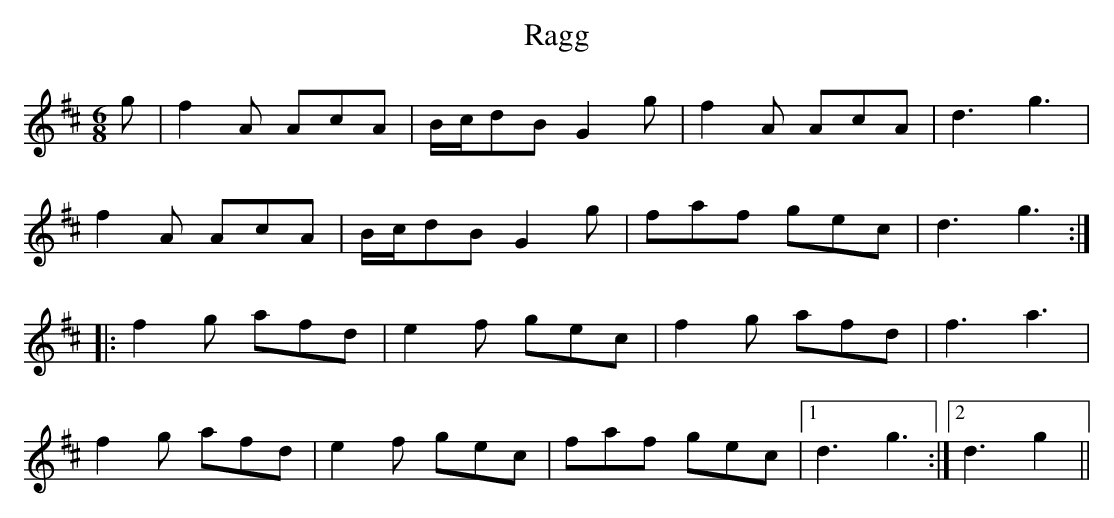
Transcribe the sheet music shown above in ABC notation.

X:1
T:Ragg
M:6/8
L:1/8
K:D
g|f2A AcA|B/c/dB G2g|f2A AcA|d3 g3|
f2A AcA|B/c/dBG2g|faf gec|d3 g3:|
|:f2g afd|e2f gec|f2g afd|f3 a3|
f2g afd|e2f gec|faf gec|1 d3 g3:|2 d3 g2||
